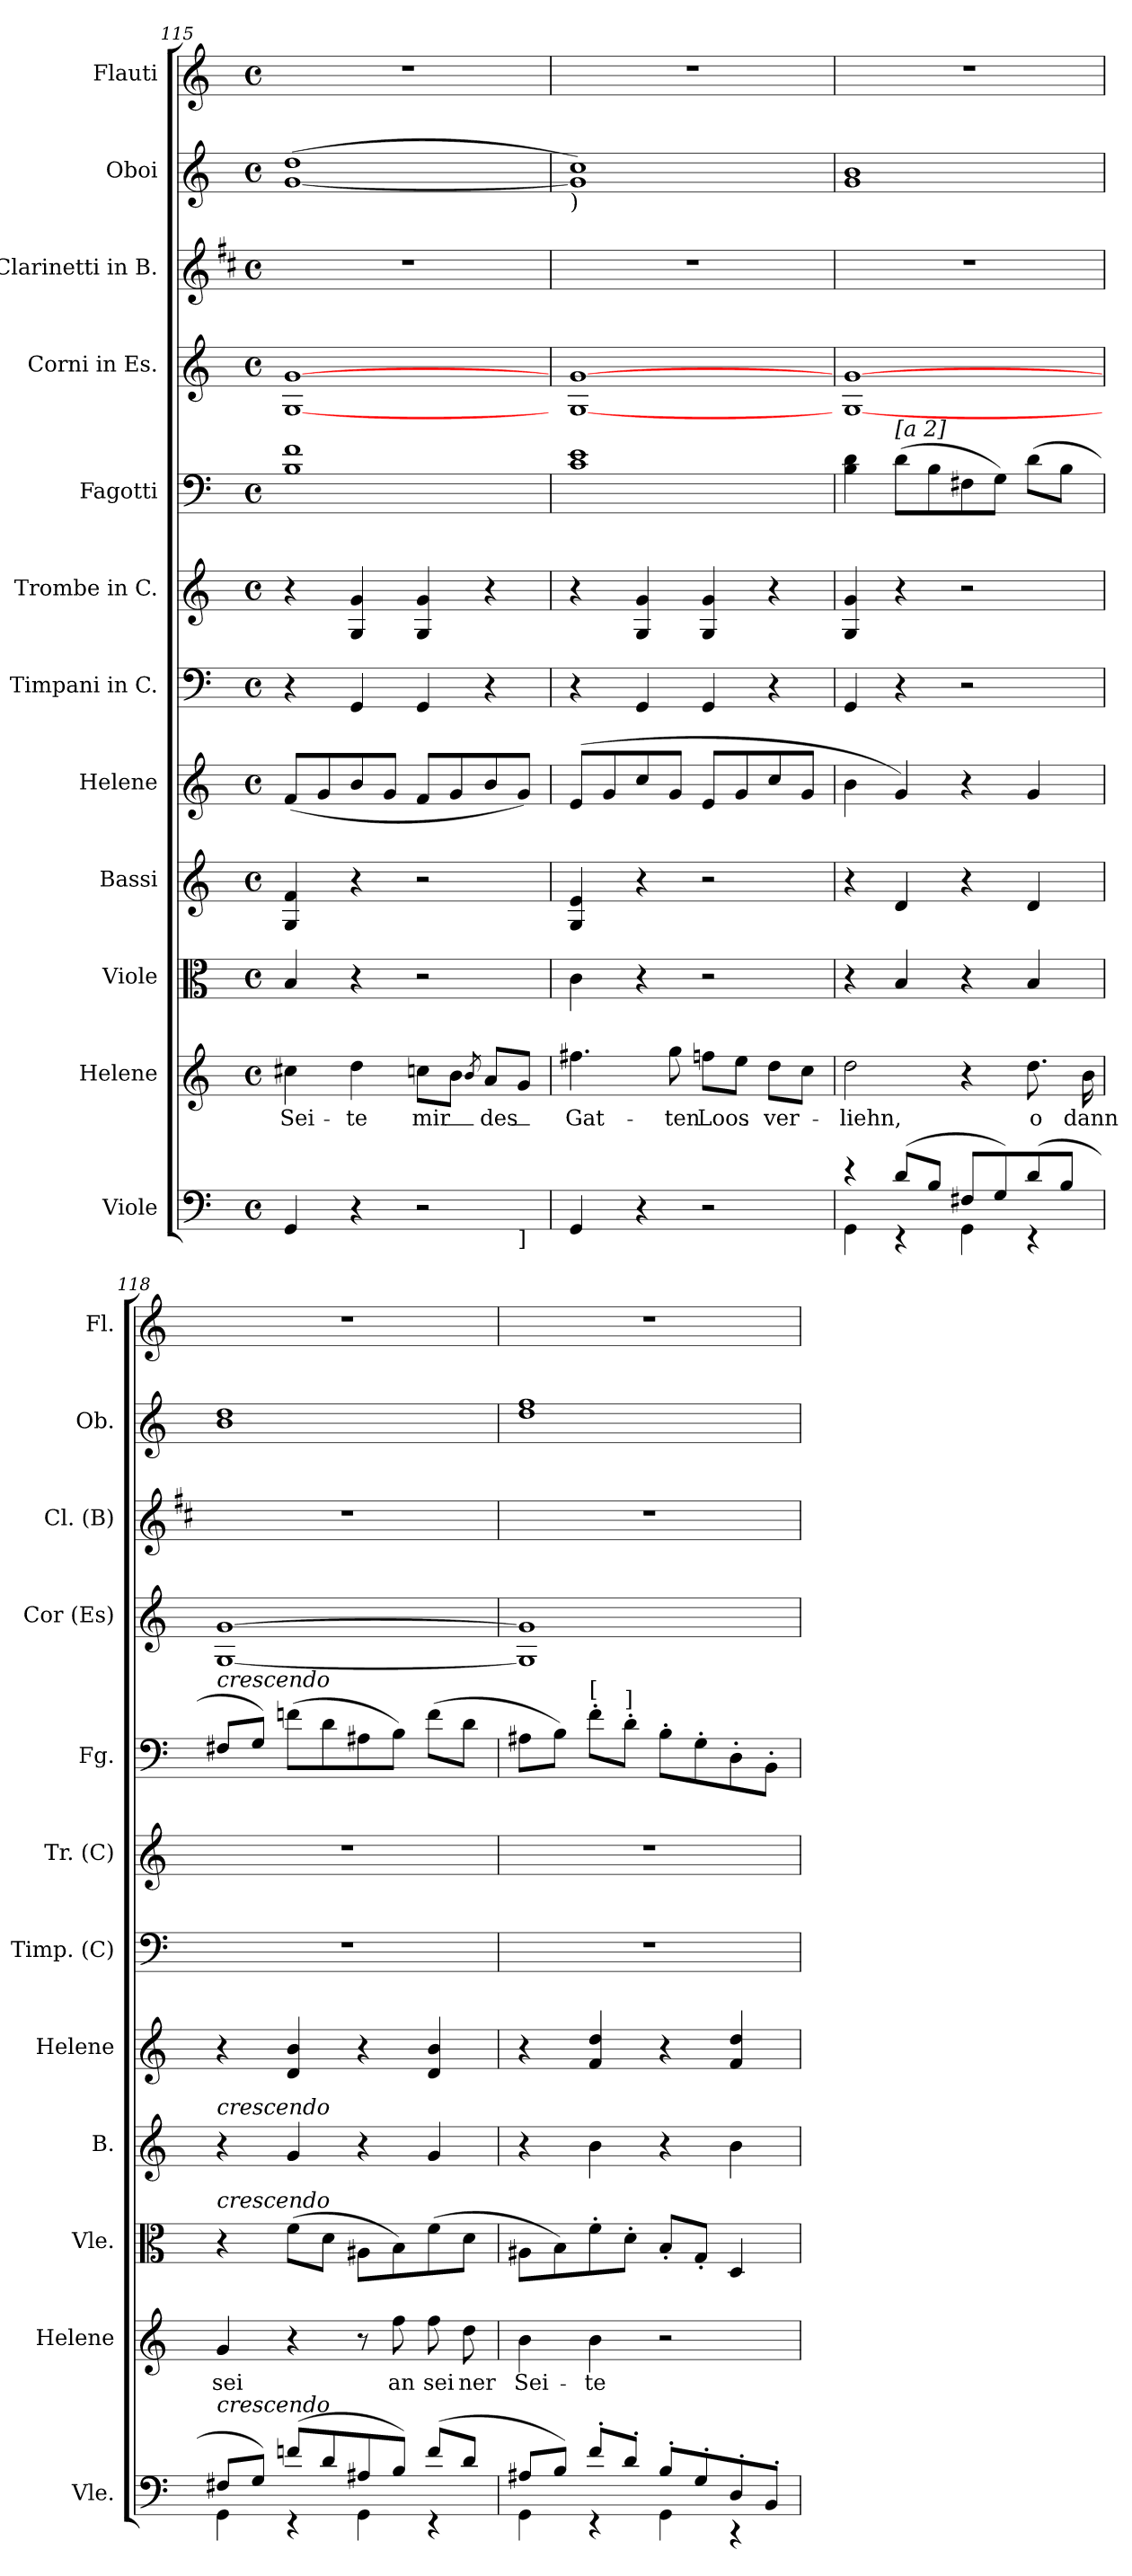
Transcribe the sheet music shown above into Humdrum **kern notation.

**kern	**kern	**text	**kern	**kern	**kern	**kern	**kern	**kern	**kern	**kern	**kern	**kern
*part12	*part11	*part11	*part10	*part9	*part8	*part7	*part6	*part5	*part4	*part3	*part2	*part1
*staff12	*staff11	*staff11	*staff10	*staff9	*staff8	*staff7	*staff6	*staff5	*staff4	*staff3	*staff2	*staff1
*I"Viole	*I"Helene	*	*I"Viole	*I"Bassi	*I"Helene	*I"Timpani in C.	*I"Trombe in C.	*I"Fagotti	*I"Corni in Es.	*I"Clarinetti in B.	*I"Oboi	*I"Flauti
*I'Vle.	*I'Helene	*	*I'Vle.	*I'B.	*I'Helene	*I'Timp. (C)	*I'Tr. (C)	*I'Fg.	*I'Cor (Es)	*I'Cl. (B)	*I'Ob.	*I'Fl.
*clefF4	*clefG2	*	*clefC3	*clefG2	*clefG2	*clefF4	*clefG2	*clefF4	*clefG2	*clefG2	*clefG2	*clefG2
*	*	*	*	*	*	*	*	*	*ITrd4c7	*ITrd1c2	*	*
*k[]	*k[]	*	*k[]	*k[]	*k[]	*k[]	*k[]	*k[]	*k[b-]	*k[]	*k[]	*k[]
*C:	*C:	*	*C:	*C:	*C:	*C:	*C:	*C:	*F:	*C:	*C:	*C:
*M4/4	*M4/4	*	*M4/4	*M4/4	*M4/4	*M4/4	*M4/4	*M4/4	*M4/4	*M4/4	*M4/4	*M4/4
*met(c)	*met(c)	*	*met(c)	*met(c)	*met(c)	*met(c)	*met(c)	*met(c)	*met(c)	*met(c)	*met(c)	*met(c)
=115	=115	=115	=115	=115	=115	=115	=115	=115	=115	=115	=115	=115
*^	*	*	*	*	*	*	*	*	*	*	*	*
4GG/	2..ryy	4cc#\	Sei-	4B/	4G/ 4f/	(<8f/L	4r	4r	1B 1f	[1C [1c	1r	(>[1g 1dd	1r
.	.	.	.	.	.	8g/	.	.	.	.	.	.	.
4r	.	4dd\	te	4r	4r	8b/	4GG/	4G/ 4g/	.	.	.	.	.
.	.	.	.	.	.	8g/J	.	.	.	.	.	.	.
2r	.	8ccn\L	mir_	2r	2r	8f/L	4GG/	4G/ 4g/	.	.	.	.	.
.	.	8b\J	.	.	.	8g/	.	.	.	.	.	.	.
.	.	8qb/	.	.	.	.	.	.	.	.	.	.	.
.	.	8a/L	des_	.	.	8b/	4r	4r	.	.	.	.	.
!	!LO:TX:b:t=]	!	!	!	!	!	!	!	!	!	!	!	!
.	8ryy	8g/J	.	.	.	8g/J)	.	.	.	.	.	.	.
=116	=116	=116	=116	=116	=116	=116	=116	=116	=116	=116	=116	=116	=116
!	!	!	!	!	!	!	!	!	!	!	!	!LO:TX:b:t=)	!
*v	*v	*	*	*	*	*	*	*	*	*	*	*	*
4GG/	4.ff#\	Gat-	4c\	4G/ 4e/	(>8e/L	4r	4r	1c 1e	[1C [1c	1r	1g] 1cc)	1r
.	.	.	.	.	8g/	.	.	.	.	.	.	.
4r	.	.	4r	4r	8cc/	4GG/	4G/ 4g/	.	.	.	.	.
.	8gg\	ten	.	.	8g/J	.	.	.	.	.	.	.
2r	8ffn\L	Loos_	2r	2r	8e/L	4GG/	4G/ 4g/	.	.	.	.	.
.	8ee\J	.	.	.	8g/	.	.	.	.	.	.	.
.	8dd\L	ver-	.	.	8cc/	4r	4r	.	.	.	.	.
.	8cc\J	.	.	.	8g/J	.	.	.	.	.	.	.
!!LO:PB:g=z
=117	=117	=117	=117	=117	=117	=117	=117	=117	=117	=117	=117	=117
*^	*	*	*	*	*	*	*	*	*	*	*	*
4r	4GG\	2dd\	liehn,	4r	4r	4b\	4GG/	4G/ 4g/	4B\ 4d\	[1C [1c	1r	1g 1b	1r
!	!	!	!	!	!	!	!	!	!LO:TX:a:t=[a 2]	!	!	!	!
(>8d/L	4r	.	.	4B/	4d/	4g/)	4r	4r	(>8d\L	.	.	.	.
8B/J	.	.	.	.	.	.	.	.	8B\	.	.	.	.
8F#/L	4GG\	4r	.	4r	4r	4r	2r	2r	8F#\	.	.	.	.
8G/)	.	.	.	.	.	.	.	.	8G\J)	.	.	.	.
(>8d/	4r	8.dd\	o	4B/	4d/	4g/	.	.	(>8d\L	.	.	.	.
8B/J	.	.	.	.	.	.	.	.	8B\J	.	.	.	.
.	.	16b\	dann	.	.	.	.	.	.	.	.	.	.
=118	=118	=118	=118	=118	=118	=118	=118	=118	=118	=118	=118	=118	=118
!	!	!	!	!	!	!	!	!	!LO:TX:a:i:t=crescendo	!	!	!	!
!	!	!	!	!	!LO:TX:a:i:t=crescendo	!	!	!	!	!	!	!	!
!	!	!	!	!LO:TX:a:i:t=crescendo	!	!	!	!	!	!	!	!	!
!LO:TX:a:i:t=crescendo	!	!	!	!	!	!	!	!	!	!	!	!	!
8F#/L	4GG\	4g/	sei	4r	4r	4r	1r	1r	8F#/L	[1C [1c	1r	1b 1dd	1r
8G/J)	.	.	.	.	.	.	.	.	8G/J)	.	.	.	.
(>8fn/L	4r	4r	.	(>8f\L	4g/	4d/ 4b/	.	.	(>8fn\L	.	.	.	.
8d/	.	.	.	8d\J	.	.	.	.	8d\	.	.	.	.
8A#/	4GG\	8r	.	8A#\L	4r	4r	.	.	8A#\	.	.	.	.
8B/J)	.	8ff\	an	8B\)	.	.	.	.	8B\J)	.	.	.	.
(>8f/L	4r	8ff\	sei	(>8f\	4g/	4d/ 4b/	.	.	(>8f\L	.	.	.	.
8d/J	.	8dd\	ner	8d\J	.	.	.	.	8d\J	.	.	.	.
=119	=119	=119	=119	=119	=119	=119	=119	=119	=119	=119	=119	=119	=119
8A#/L	4GG\	4b\	Sei-	8A#\L	4r	4r	1r	1r	8A#\L	1C] 1c]	1r	1dd 1ff	1r
8B/J)	.	.	.	8B\)	.	.	.	.	8B\J)	.	.	.	.
!	!	!	!	!	!	!	!	!	!LO:TX:a:t=[	!	!	!	!
8f'>/L	4r	4b\	te	8f'>\	4b\	4f/ 4dd/	.	.	8f'>\L	.	.	.	.
!	!	!	!	!	!	!	!	!	!LO:TX:a:t=]	!	!	!	!
8d'>/J	.	.	.	8d'>\J	.	.	.	.	8d'>\J	.	.	.	.
8B'>/L	4GG\	2r	.	8B'</L	4r	4r	.	.	8B'>\L	.	.	.	.
8G'>/	.	.	.	8G'</J	.	.	.	.	8G'>\	.	.	.	.
8D'>/	4r	.	.	4D/	4b\	4f/ 4dd/	.	.	8D'>\	.	.	.	.
8BB'>/J	.	.	.	.	.	.	.	.	8BB'>\J	.	.	.	.
*v	*v	*	*	*	*	*	*	*	*	*	*	*	*
=	=	=	=	=	=	=	=	=	=	=	=	=
*-	*-	*-	*-	*-	*-	*-	*-	*-	*-	*-	*-	*-
